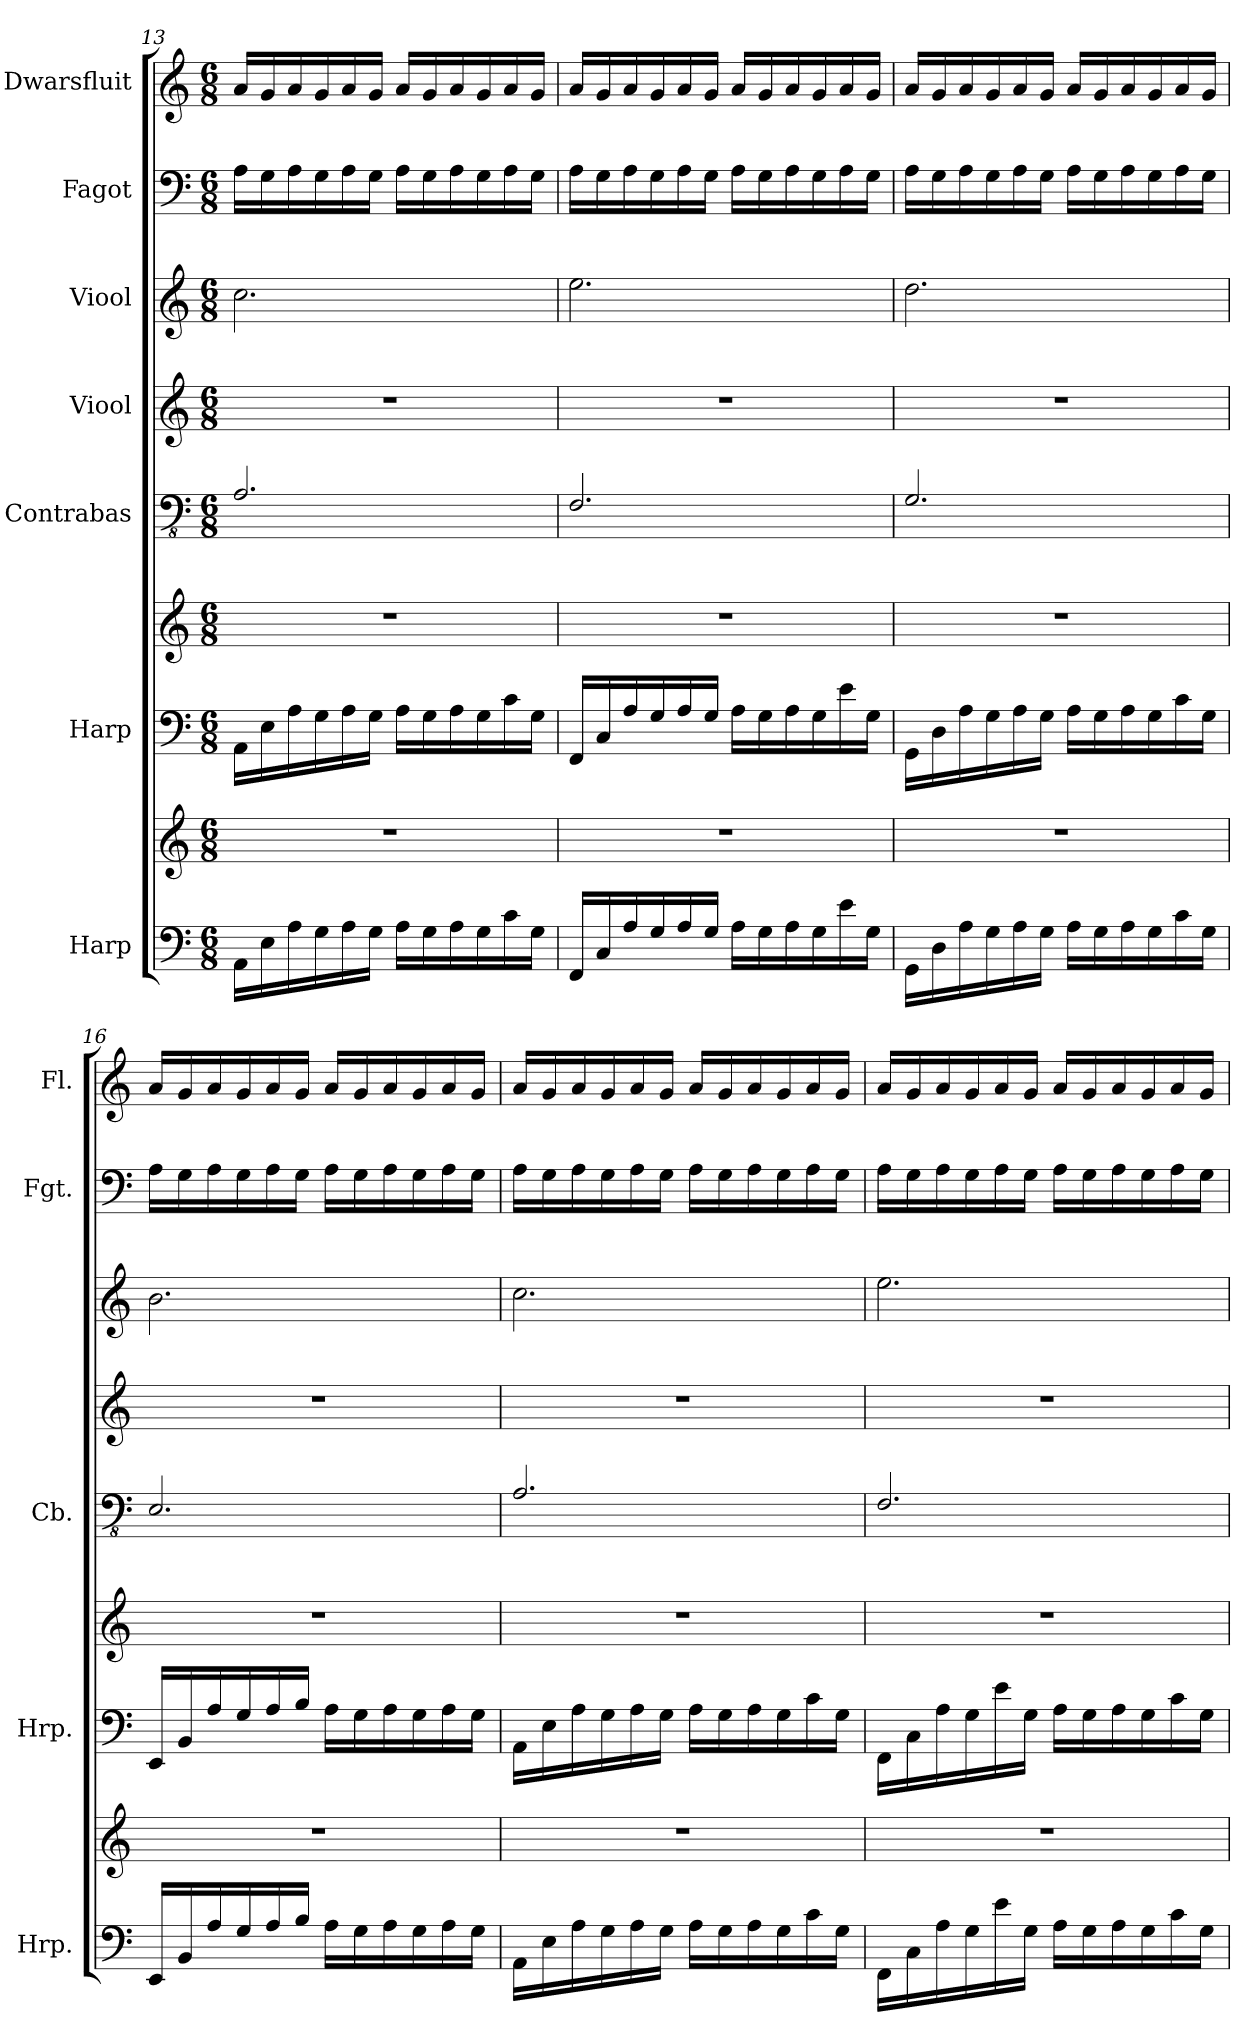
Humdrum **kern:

**kern	**kern	**kern	**kern	**kern	**kern	**kern	**kern	**kern
*part7	*part7	*part6	*part6	*part5	*part4	*part3	*part2	*part1
*staff9	*staff8	*staff7	*staff6	*staff5	*staff4	*staff3	*staff2	*staff1
*I"Harp	*	*I"Harp	*	*I"Contrabas	*I"Viool	*I"Viool	*I"Fagot	*I"Dwarsfluit
*I'Hrp.	*	*I'Hrp.	*	*I'Cb.	*	*	*I'Fgt.	*I'Fl.
!!LO:PB:g=z
*clefF4	*clefG2	*clefF4	*clefG2	*clefFv4	*clefG2	*clefG2	*clefF4	*clefG2
*	*	*	*	*ITrd7c12	*	*	*	*
*k[]	*k[]	*k[]	*k[]	*k[]	*k[]	*k[]	*k[]	*k[]
*M6/8	*M6/8	*M6/8	*M6/8	*M6/8	*M6/8	*M6/8	*M6/8	*M6/8
=13	=13	=13	=13	=13	=13	=13	=13	=13
16AA\LL	2.r	16AA\LL	2.r	2.AAA/	2.r	2.cc\	16A\LL	16a/LL
16E\	.	16E\	.	.	.	.	16G\	16g/
16A\	.	16A\	.	.	.	.	16A\	16a/
16G\	.	16G\	.	.	.	.	16G\	16g/
16A\	.	16A\	.	.	.	.	16A\	16a/
16G\JJ	.	16G\JJ	.	.	.	.	16G\JJ	16g/JJ
16A\LL	.	16A\LL	.	.	.	.	16A\LL	16a/LL
16G\	.	16G\	.	.	.	.	16G\	16g/
16A\	.	16A\	.	.	.	.	16A\	16a/
16G\	.	16G\	.	.	.	.	16G\	16g/
16c\	.	16c\	.	.	.	.	16A\	16a/
16G\JJ	.	16G\JJ	.	.	.	.	16G\JJ	16g/JJ
=14	=14	=14	=14	=14	=14	=14	=14	=14
16FF/LL	2.r	16FF/LL	2.r	2.FFF/	2.r	2.ee\	16A\LL	16a/LL
16C/	.	16C/	.	.	.	.	16G\	16g/
16A/	.	16A/	.	.	.	.	16A\	16a/
16G/	.	16G/	.	.	.	.	16G\	16g/
16A/	.	16A/	.	.	.	.	16A\	16a/
16G/JJ	.	16G/JJ	.	.	.	.	16G\JJ	16g/JJ
16A\LL	.	16A\LL	.	.	.	.	16A\LL	16a/LL
16G\	.	16G\	.	.	.	.	16G\	16g/
16A\	.	16A\	.	.	.	.	16A\	16a/
16G\	.	16G\	.	.	.	.	16G\	16g/
16e\	.	16e\	.	.	.	.	16A\	16a/
16G\JJ	.	16G\JJ	.	.	.	.	16G\JJ	16g/JJ
=15	=15	=15	=15	=15	=15	=15	=15	=15
16GG\LL	2.r	16GG\LL	2.r	2.GGG/	2.r	2.dd\	16A\LL	16a/LL
16D\	.	16D\	.	.	.	.	16G\	16g/
16A\	.	16A\	.	.	.	.	16A\	16a/
16G\	.	16G\	.	.	.	.	16G\	16g/
16A\	.	16A\	.	.	.	.	16A\	16a/
16G\JJ	.	16G\JJ	.	.	.	.	16G\JJ	16g/JJ
16A\LL	.	16A\LL	.	.	.	.	16A\LL	16a/LL
16G\	.	16G\	.	.	.	.	16G\	16g/
16A\	.	16A\	.	.	.	.	16A\	16a/
16G\	.	16G\	.	.	.	.	16G\	16g/
16c\	.	16c\	.	.	.	.	16A\	16a/
16G\JJ	.	16G\JJ	.	.	.	.	16G\JJ	16g/JJ
!!LO:PB:g=z
=16	=16	=16	=16	=16	=16	=16	=16	=16
16EE/LL	2.r	16EE/LL	2.r	2.EEE/	2.r	2.b\	16A\LL	16a/LL
16BB/	.	16BB/	.	.	.	.	16G\	16g/
16A/	.	16A/	.	.	.	.	16A\	16a/
16G/	.	16G/	.	.	.	.	16G\	16g/
16A/	.	16A/	.	.	.	.	16A\	16a/
16B/JJ	.	16B/JJ	.	.	.	.	16G\JJ	16g/JJ
16A\LL	.	16A\LL	.	.	.	.	16A\LL	16a/LL
16G\	.	16G\	.	.	.	.	16G\	16g/
16A\	.	16A\	.	.	.	.	16A\	16a/
16G\	.	16G\	.	.	.	.	16G\	16g/
16A\	.	16A\	.	.	.	.	16A\	16a/
16G\JJ	.	16G\JJ	.	.	.	.	16G\JJ	16g/JJ
=17	=17	=17	=17	=17	=17	=17	=17	=17
16AA\LL	2.r	16AA\LL	2.r	2.AAA/	2.r	2.cc\	16A\LL	16a/LL
16E\	.	16E\	.	.	.	.	16G\	16g/
16A\	.	16A\	.	.	.	.	16A\	16a/
16G\	.	16G\	.	.	.	.	16G\	16g/
16A\	.	16A\	.	.	.	.	16A\	16a/
16G\JJ	.	16G\JJ	.	.	.	.	16G\JJ	16g/JJ
16A\LL	.	16A\LL	.	.	.	.	16A\LL	16a/LL
16G\	.	16G\	.	.	.	.	16G\	16g/
16A\	.	16A\	.	.	.	.	16A\	16a/
16G\	.	16G\	.	.	.	.	16G\	16g/
16c\	.	16c\	.	.	.	.	16A\	16a/
16G\JJ	.	16G\JJ	.	.	.	.	16G\JJ	16g/JJ
=18	=18	=18	=18	=18	=18	=18	=18	=18
16FF\LL	2.r	16FF\LL	2.r	2.FFF/	2.r	2.ee\	16A\LL	16a/LL
16C\	.	16C\	.	.	.	.	16G\	16g/
16A\	.	16A\	.	.	.	.	16A\	16a/
16G\	.	16G\	.	.	.	.	16G\	16g/
16e\	.	16e\	.	.	.	.	16A\	16a/
16G\JJ	.	16G\JJ	.	.	.	.	16G\JJ	16g/JJ
16A\LL	.	16A\LL	.	.	.	.	16A\LL	16a/LL
16G\	.	16G\	.	.	.	.	16G\	16g/
16A\	.	16A\	.	.	.	.	16A\	16a/
16G\	.	16G\	.	.	.	.	16G\	16g/
16c\	.	16c\	.	.	.	.	16A\	16a/
16G\JJ	.	16G\JJ	.	.	.	.	16G\JJ	16g/JJ
=	=	=	=	=	=	=	=	=
*-	*-	*-	*-	*-	*-	*-	*-	*-
